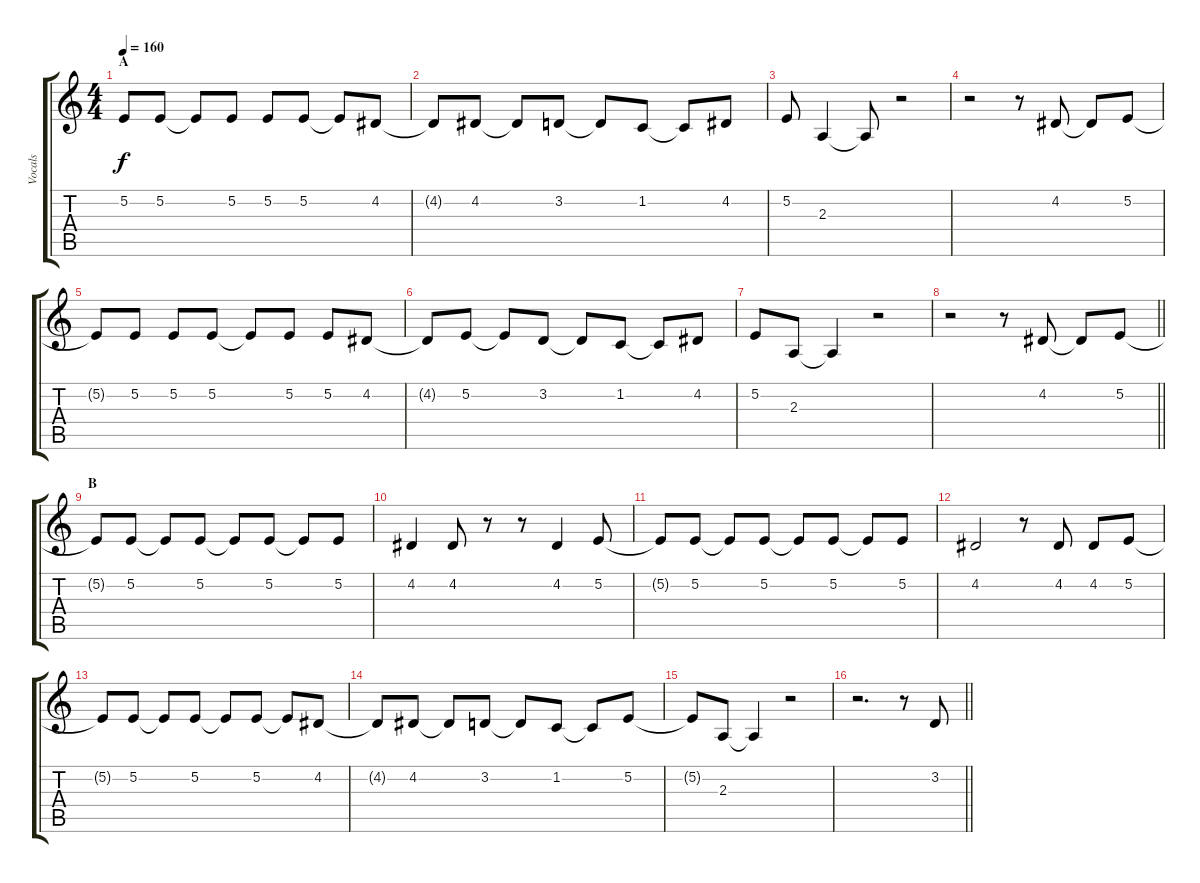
\track ("Vocals" "Vocals") {instrument altosax}
\staff {score tabs}
\tuning (E4 B3 G3 D3 A2 E2) {hide}
\ts (4 4)
\section ("" "A")
\tempo 160
\clef g2
\ks c
5.2.8{dy f} 5.2.8 5.2{t}.8 5.2.8 5.2.8 5.2.8 5.2{t}.8 4.2.8 |
4.2{t}.8 4.2.8 4.2{t}.8 3.2.8 3.2{t}.8 1.2.8 1.2{t}.8 4.2.8 |
5.2.8 2.3.4 2.3{t}.8 r.2 |
r.2 r.8 4.2.8 4.2{t}.8 5.2.8 |
5.2{t}.8 5.2.8 5.2.8 5.2.8 5.2{t}.8 5.2.8 5.2.8 4.2.8 |
4.2{t}.8 5.2.8 5.2{t}.8 3.2.8 3.2{t}.8 1.2.8 1.2{t}.8 4.2.8 |
5.2.8 2.3.8 2.3{t}.4 r.2 |
\barLineRight lightlight
r.2 r.8 4.2.8 4.2{t}.8 5.2.8 |
\section ("" "B")
5.2{t}.8 5.2.8 5.2{t}.8 5.2.8 5.2{t}.8 5.2.8 5.2{t}.8 5.2.8 |
4.2.4 4.2.8 r.8 r.8 4.2.4 5.2.8 |
5.2{t}.8 5.2.8 5.2{t}.8 5.2.8 5.2{t}.8 5.2.8 5.2{t}.8 5.2.8 |
4.2.2 r.8 4.2.8 4.2.8 5.2.8 |
5.2{t}.8 5.2.8 5.2{t}.8 5.2.8 5.2{t}.8 5.2.8 5.2{t}.8 4.2.8 |
4.2{t}.8 4.2.8 4.2{t}.8 3.2.8 3.2{t}.8 1.2.8 1.2{t}.8 5.2.8 |
5.2{t}.8 2.3.8 2.3{t}.4 r.2 |
\barLineRight lightlight
r.2{d} r.8 3.2.8
